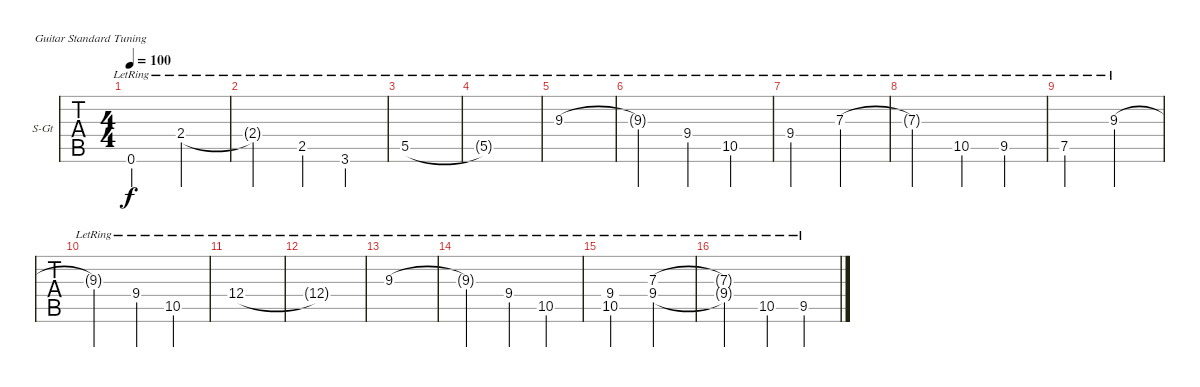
\bracketExtendMode groupsimilarinstruments
\firstSystemTrackNameOrientation horizontal
\otherSystemsTrackNameOrientation horizontal
\track ("Solo" "S-Gt") {instrument acousticguitarsteel}
\staff {tabs}
\tuning (E4 B3 G3 D3 A2 E2)
\ts (4 4)
\tempo 100
\clef g2
\ks c
0.6{lr}.2{dy f} 2.4{lr}.2 |
2.4{lr t}.2 2.5{lr}.4 3.6{lr}.4 |
5.5{lr}.1 |
5.5{lr t}.1 |
9.3{lr}.1 |
9.3{lr t}.2 9.4{lr}.4 10.5{lr}.4 |
9.4{lr}.2 7.3{lr}.2 |
7.3{lr t}.2 10.5{lr}.4 9.5{lr}.4 |
7.5{lr}.2 9.3{lr}.2 |
9.3{lr t}.2 9.4{lr}.4 10.5{lr}.4 |
12.4{lr}.1 |
12.4{lr t}.1 |
9.3{lr}.1 |
9.3{lr t}.2 9.4{lr}.4 10.5{lr}.4 |
(9.4{lr} 10.5{lr}).2 (7.3{lr} 9.4{lr}).2 |
(7.3{lr t} 9.4{lr t}).2 10.5{lr}.4 9.5{lr}.4
